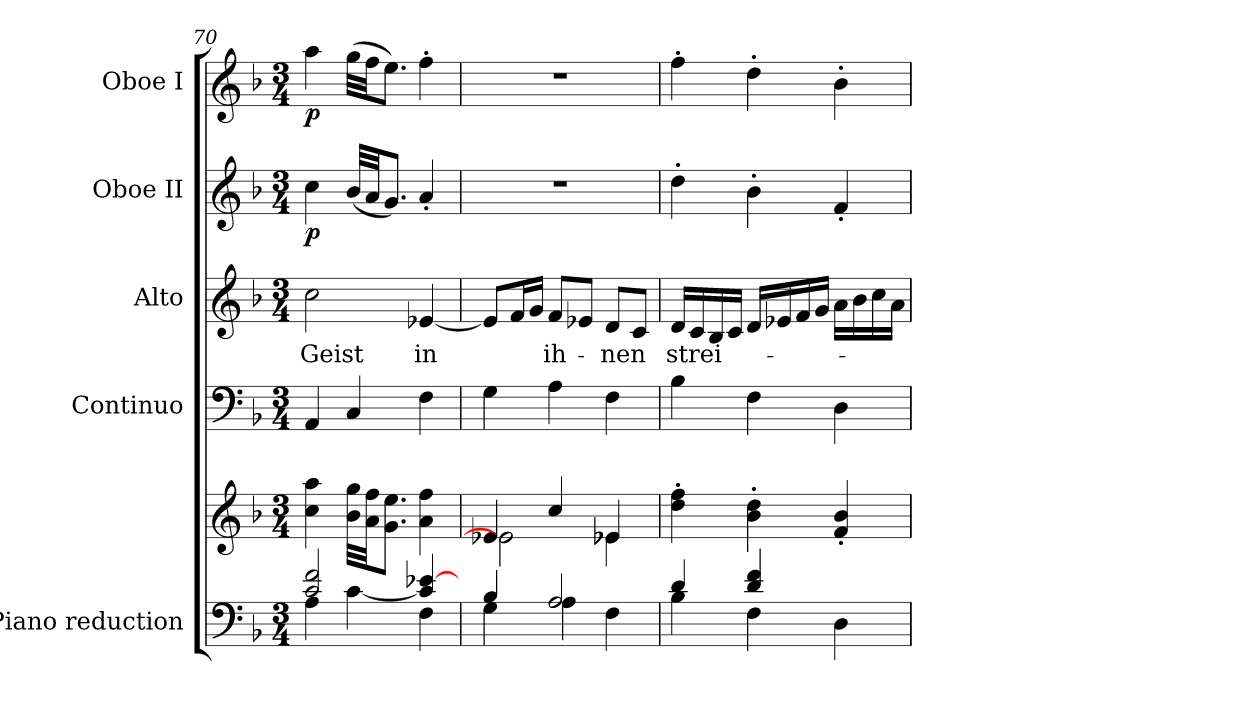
**kern	**kern	**kern	**kern	**text	**kern	**dynam	**kern	**dynam
*part5	*part5	*part4	*part3	*part3	*part2	*part2	*part1	*part1
*staff6	*staff5	*staff4	*staff3	*staff3	*staff2	*staff2	*staff1	*staff1
*I"Piano reduction	*	*I"Continuo	*I"Alto	*	*I"Oboe II	*	*I"Oboe I	*
*I'Pno	*	*	*	*	*I'Ob	*	*I'Ob	*
!!LO:PB:g=z
*clefF4	*clefG2	*clefF4	*clefG2	*	*clefG2	*	*clefG2	*
*k[b-]	*k[b-]	*k[b-]	*k[b-]	*	*k[b-]	*	*k[b-]	*
*M3/4	*M3/4	*M3/4	*M3/4	*	*M3/4	*	*M3/4	*
=70	=70	=70	=70	=70	=70	=70	=70	=70
*^	*	*	*	*	*	*	*	*
!	!	!	!	!	!LO:LY:b	!	!LO:DY:b	!	!LO:DY:b
2c/ 2f/	4A\	4cc\ 4aa\	4AA/	2cc\	Geist	4cc\	p	4aa\	p
.	[4c\	32b-\ 32gg\LLL	4C/	.	.	(32b-/LLL	.	(32gg\LLL	.
.	.	32a\ 32ff\JJ	.	.	.	32a/JJ	.	32ff\JJ	.
.	.	8.g\ 8.ee\J	.	.	.	8.g/J)	.	8.ee\J)	.
!	!	!	!	!	!LO:LY:b	!	!	!	!
4c/] [4e-X/	4F\	4a\ 4ff\	4F\	[4e-X/	in	4a'/	.	4ff'\	.
=71	=71	=71	=71	=71	=71	=71	=71	=71	=71
*	*	*^	*	*	*	*	*	*	*
4B-/	4G\	4e-X/	2e-\]	4G\	8e-/L]	.	2.r	.	2.r	.
.	.	.	.	.	16f/L	.	.	.	.	.
.	.	.	.	.	16g/JJ	.	.	.	.	.
!	!	!	!	!	!	!LO:LY:b	!	!	!	!
2A/	4A\	4cc/	.	4A\	8f/L	ih-	.	.	.	.
.	.	.	.	.	8e-X/J	.	.	.	.	.
!	!	!	!	!	!	!LO:LY:b	!	!	!	!
.	4F\	4e-/	4e-\	4F\	8d/L	-nen	.	.	.	.
.	.	.	.	.	8c/J	.	.	.	.	.
*	*	*v	*v	*	*	*	*	*	*	*
=72	=72	=72	=72	=72	=72	=72	=72	=72	=72
!	!	!	!	!	!LO:LY:b	!	!	!	!
4d/	4B-\	4dd\' 4ff\'	4B-\	16d/LL	strei-	4dd'\	.	4ff'\	.
.	.	.	.	16c/	.	.	.	.	.
.	.	.	.	16B-/	.	.	.	.	.
.	.	.	.	16c/JJ	.	.	.	.	.
4d/ 4f/	4F\	4b-\' 4dd\'	4F\	16d/LL	.	4b-'\	.	4dd'\	.
.	.	.	.	16e-X/	.	.	.	.	.
.	.	.	.	16f/	.	.	.	.	.
.	.	.	.	16g/JJ	.	.	.	.	.
4ryy	4D\	4f/' 4b-/'	4D\	16a\LL	.	4f'/	.	4b-'\	.
.	.	.	.	16b-\	.	.	.	.	.
.	.	.	.	16cc\	.	.	.	.	.
.	.	.	.	16a\JJ	.	.	.	.	.
*v	*v	*	*	*	*	*	*	*	*
=	=	=	=	=	=	=	=	=
*-	*-	*-	*-	*-	*-	*-	*-	*-
